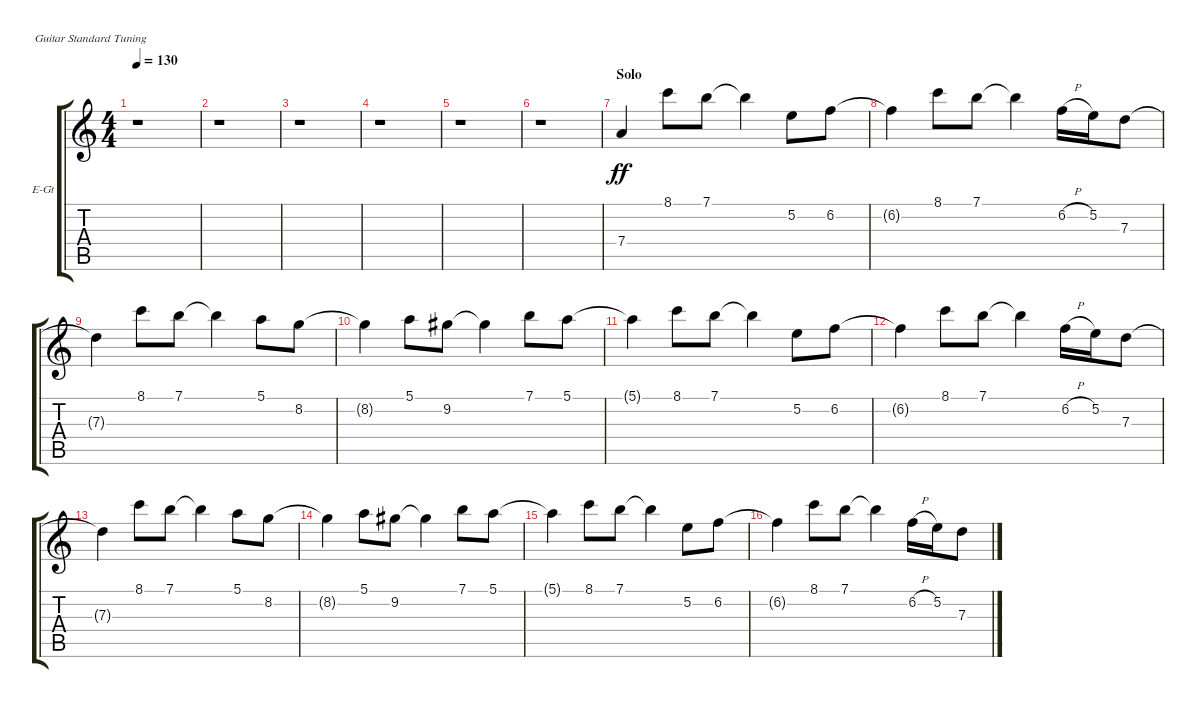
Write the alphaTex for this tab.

\defaultSystemsLayout 4
\bracketExtendMode groupsimilarinstruments
\firstSystemTrackNameOrientation horizontal
\otherSystemsTrackNameOrientation horizontal
\track ("Marty Friedman " "E-Gt") {instrument distortionguitar}
\staff {score tabs}
\tuning (E4 B3 G3 D3 A2 E2)
\ts (4 4)
\tempo 130
\clef g2
\ks c
r.1{dy mp} |
r.1 |
r.1 |
r.1 |
r.1 |
r.1 |
\section ("" "Solo ")
7.4.4{dy ff} 8.1.8 7.1.8 7.1{t}.4 5.2.8 6.2.8 |
6.2{t}.4 8.1.8 7.1.8 7.1{t}.4 6.2{h}.16 5.2.16 7.3.8 |
7.3{t}.4 8.1.8 7.1.8 7.1{t}.4 5.1.8 8.2.8 |
8.2{t}.4 5.1.8 9.2.8 9.2{t}.4 7.1.8 5.1.8 |
5.1{t}.4 8.1.8 7.1.8 7.1{t}.4 5.2.8 6.2.8 |
6.2{t}.4 8.1.8 7.1.8 7.1{t}.4 6.2{h}.16 5.2.16 7.3.8 |
7.3{t}.4 8.1.8 7.1.8 7.1{t}.4 5.1.8 8.2.8 |
8.2{t}.4 5.1.8 9.2.8 9.2{t}.4 7.1.8 5.1.8 |
5.1{t}.4 8.1.8 7.1.8 7.1{t}.4 5.2.8 6.2.8 |
6.2{t}.4 8.1.8 7.1.8 7.1{t}.4 6.2{h}.16 5.2.16 7.3.8
